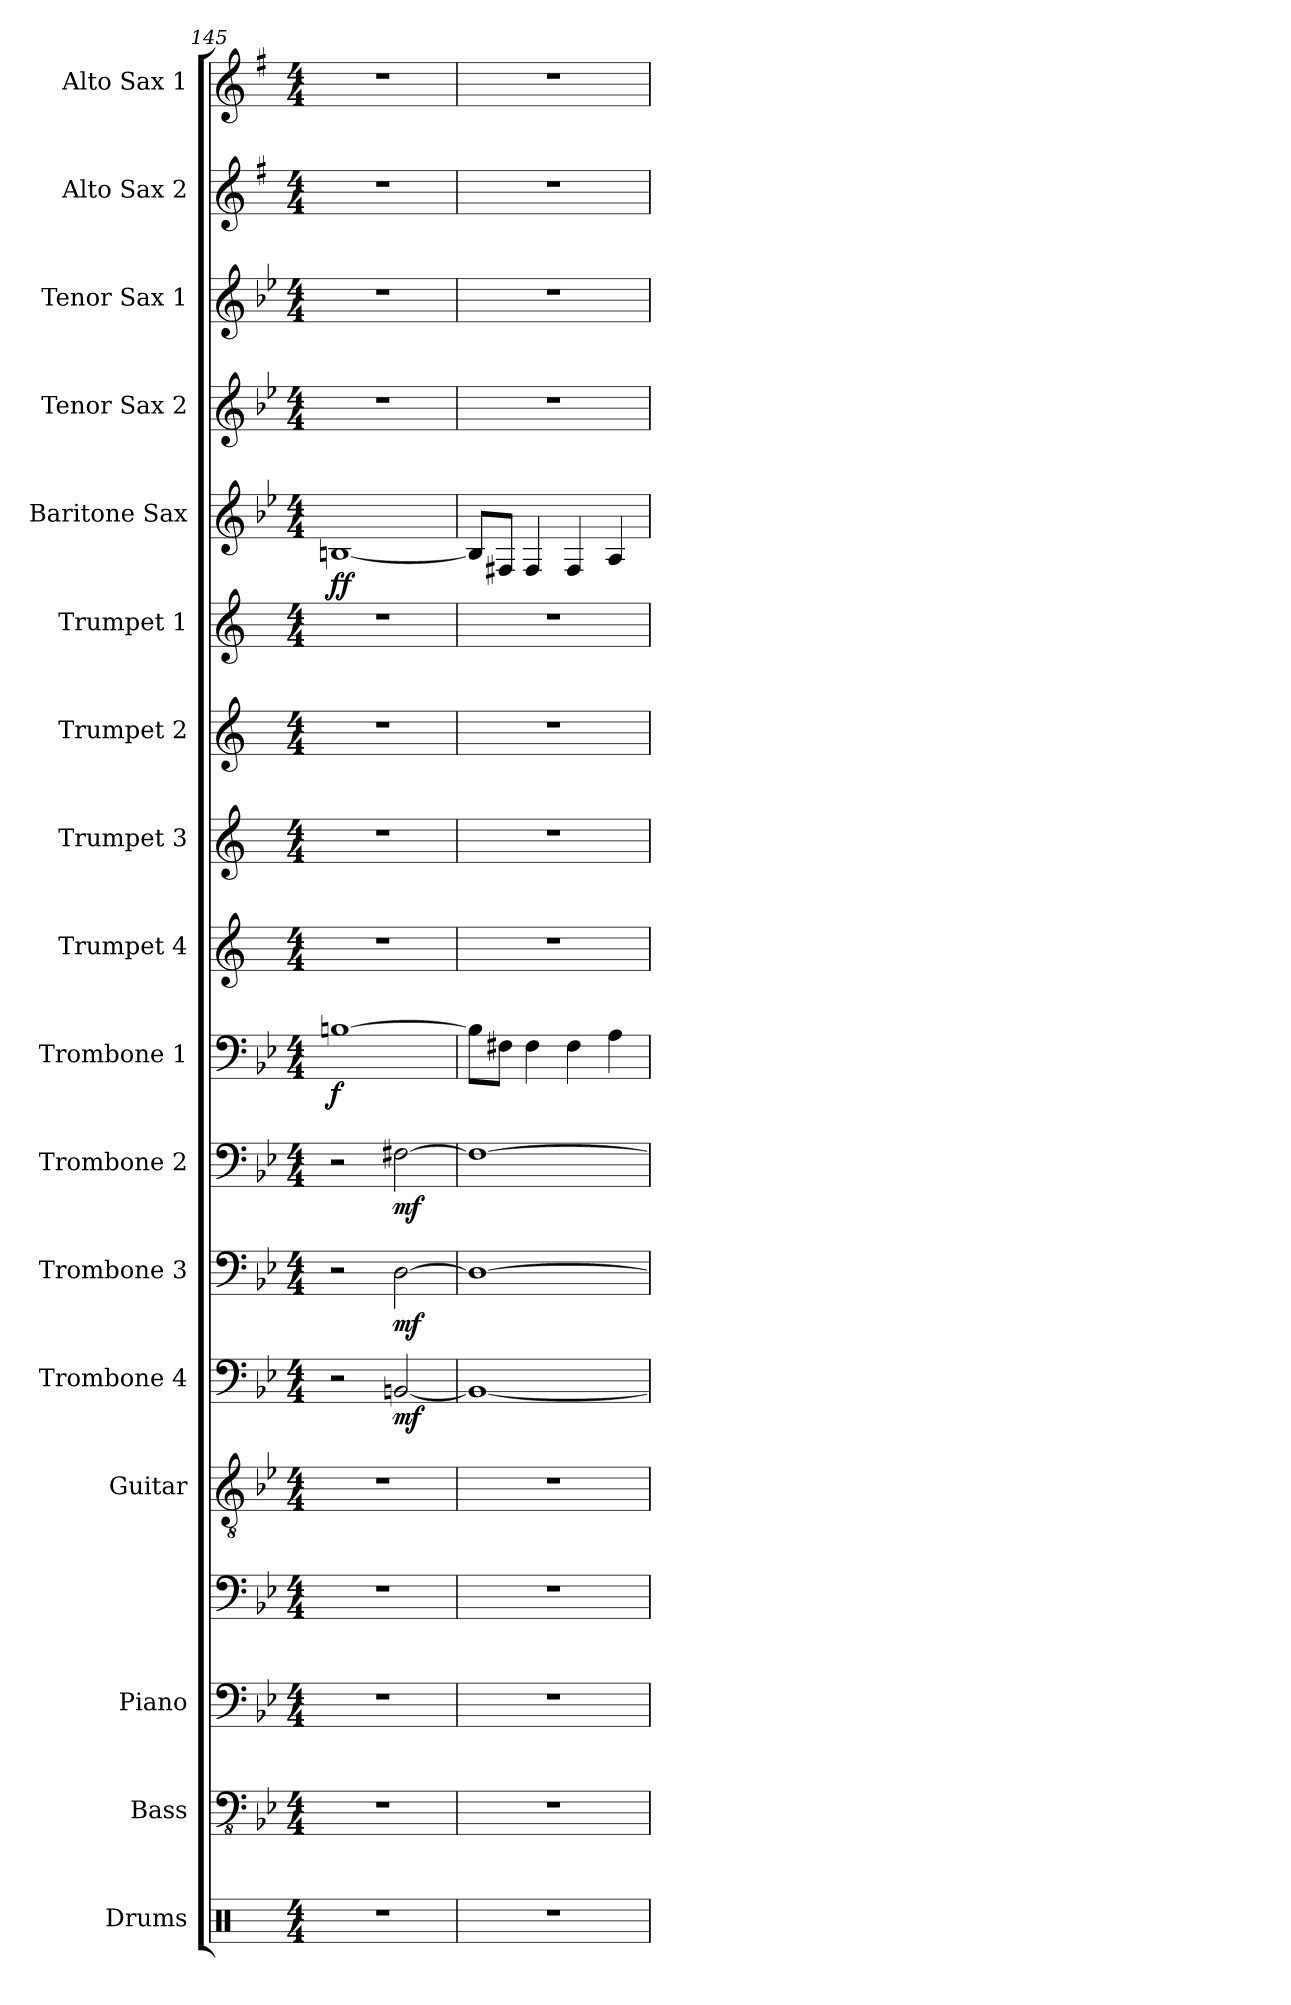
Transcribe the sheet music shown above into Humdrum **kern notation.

**kern	**kern	**kern	**kern	**kern	**kern	**dynam	**kern	**dynam	**kern	**dynam	**kern	**dynam	**kern	**kern	**kern	**kern	**kern	**dynam	**kern	**kern	**kern	**kern
*part17	*part16	*part15	*part15	*part14	*part13	*part13	*part12	*part12	*part11	*part11	*part10	*part10	*part9	*part8	*part7	*part6	*part5	*part5	*part4	*part3	*part2	*part1
*staff18	*staff17	*staff16	*staff15	*staff14	*staff13	*staff13	*staff12	*staff12	*staff11	*staff11	*staff10	*staff10	*staff9	*staff8	*staff7	*staff6	*staff5	*staff5	*staff4	*staff3	*staff2	*staff1
*I"Drums	*I"Bass	*I"Piano	*	*I"Guitar	*I"Trombone 4	*	*I"Trombone 3	*	*I"Trombone 2	*	*I"Trombone 1	*	*I"Trumpet 4	*I"Trumpet 3	*I"Trumpet 2	*I"Trumpet 1	*I"Baritone Sax	*	*I"Tenor Sax 2	*I"Tenor Sax 1	*I"Alto Sax 2	*I"Alto Sax 1
*I'Drums	*I'Bass	*I'Piano	*	*I'Gtr.	*I'Tbn. 4	*	*I'Tbn. 3	*	*I'Tbn. 2	*	*I'Tbn. 1	*	*I'Tpt. 4	*I'Tpt. 3	*I'Tpt. 2	*I'Tpt. 1	*I'Bari	*	*I'Tenor 2	*I'Tenor 1	*I'Alto 2	*I'Alto 1
*clefX	*clefFv4	*clefF4	*clefF4	*clefGv2	*clefF4	*	*clefF4	*	*clefF4	*	*clefF4	*	*clefG2	*clefG2	*clefG2	*clefG2	*clefG2	*	*clefG2	*clefG2	*clefG2	*clefG2
*	*	*	*	*	*	*	*	*	*	*	*	*	*ITrd1c2	*ITrd1c2	*ITrd1c2	*ITrd1c2	*ITrd12c21	*	*ITrd8c14	*ITrd8c14	*ITrd5c9	*ITrd5c9
*k[]	*k[b-e-]	*k[b-e-]	*k[b-e-]	*k[b-e-]	*k[b-e-]	*	*k[b-e-]	*	*k[b-e-]	*	*k[b-e-]	*	*k[b-e-]	*k[b-e-]	*k[b-e-]	*k[b-e-]	*k[b-e-]	*	*k[b-e-]	*k[b-e-]	*k[b-e-]	*k[b-e-]
*M4/4	*M4/4	*M4/4	*M4/4	*M4/4	*M4/4	*	*M4/4	*	*M4/4	*	*M4/4	*	*M4/4	*M4/4	*M4/4	*M4/4	*M4/4	*	*M4/4	*M4/4	*M4/4	*M4/4
=145	=145	=145	=145	=145	=145	=145	=145	=145	=145	=145	=145	=145	=145	=145	=145	=145	=145	=145	=145	=145	=145	=145
!	!	!	!	!	!	!	!	!	!	!	!	!LO:DY:b	!	!	!	!	!	!LO:DY:b	!	!	!	!
1r	1r	1r	1r	1r	2r	.	2r	.	2r	.	[1Bn	f	1r	1r	1r	1r	[1BBn	ff	1r	1r	1r	1r
!	!	!	!	!	!	!LO:DY:b	!	!LO:DY:b	!	!LO:DY:b	!	!	!	!	!	!	!	!	!	!	!	!
.	.	.	.	.	[2BBn/	mf	[2D\	mf	[2F#X\	mf	.	.	.	.	.	.	.	.	.	.	.	.
=146	=146	=146	=146	=146	=146	=146	=146	=146	=146	=146	=146	=146	=146	=146	=146	=146	=146	=146	=146	=146	=146	=146
1r	1r	1r	1r	1r	1BB_	.	1D_	.	1F#_	.	8B\L]	.	1r	1r	1r	1r	8BB/L]	.	1r	1r	1r	1r
.	.	.	.	.	.	.	.	.	.	.	8F#X\J	.	.	.	.	.	8FF#X/J	.	.	.	.	.
.	.	.	.	.	.	.	.	.	.	.	4F#\	.	.	.	.	.	4FF#/	.	.	.	.	.
.	.	.	.	.	.	.	.	.	.	.	4F#\	.	.	.	.	.	4FF#/	.	.	.	.	.
.	.	.	.	.	.	.	.	.	.	.	4A\	.	.	.	.	.	4AA/	.	.	.	.	.
=	=	=	=	=	=	=	=	=	=	=	=	=	=	=	=	=	=	=	=	=	=	=
*-	*-	*-	*-	*-	*-	*-	*-	*-	*-	*-	*-	*-	*-	*-	*-	*-	*-	*-	*-	*-	*-	*-
